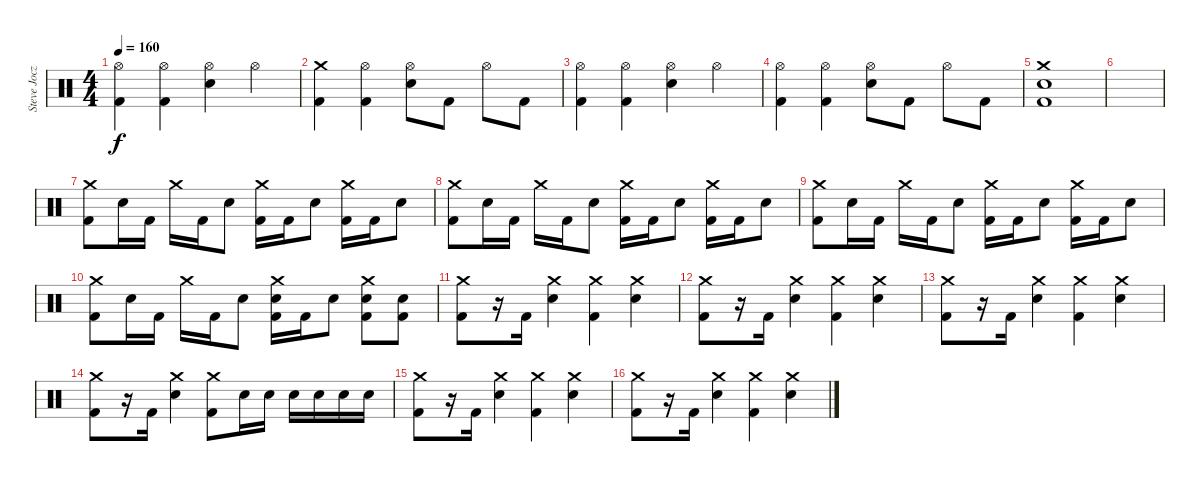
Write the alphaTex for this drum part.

\track ("Steve Jocz" "Steve Jocz") {instrument percussion}
\staff {score}
\articulation defaults
\ts (4 4)
\tempo 160
\clef neutral
\ks c
("Hi-Hat (open)" "Kick (hit) 2").4{dy f} ("Hi-Hat (open)" "Kick (hit) 2").4 ("Electric Snare (hit)" "Hi-Hat (open)").4 "Hi-Hat (open)".4 |
("Crash medium (hit)" "Kick (hit) 2").4 ("Hi-Hat (open)" "Kick (hit) 2").4 ("Electric Snare (hit)" "Hi-Hat (open)").8 "Kick (hit) 2".8 "Hi-Hat (open)".8 "Kick (hit) 2".8 |
("Hi-Hat (open)" "Kick (hit) 2").4 ("Hi-Hat (open)" "Kick (hit) 2").4 ("Electric Snare (hit)" "Hi-Hat (open)").4 "Hi-Hat (open)".4 |
("Hi-Hat (open)" "Kick (hit) 2").4 ("Hi-Hat (open)" "Kick (hit) 2").4 ("Electric Snare (hit)" "Hi-Hat (open)").8 "Kick (hit) 2".8 "Hi-Hat (open)".8 "Kick (hit) 2".8 |
("Crash medium (hit)" "Electric Snare (hit)" "Kick (hit) 2").1 |
|
("Crash medium (hit)" "Kick (hit) 2").8 "Electric Snare (hit)".16 "Kick (hit) 2".16 "Crash medium (hit)".16 "Kick (hit) 2".16 "Electric Snare (hit)".8 ("Crash medium (hit)" "Kick (hit) 2").16 "Kick (hit) 2".16 "Electric Snare (hit)".8 ("Crash medium (hit)" "Kick (hit) 2").16 "Kick (hit) 2".16 "Electric Snare (hit)".8 |
("Crash medium (hit)" "Kick (hit) 2").8 "Electric Snare (hit)".16 "Kick (hit) 2".16 "Crash medium (hit)".16 "Kick (hit) 2".16 "Electric Snare (hit)".8 ("Crash medium (hit)" "Kick (hit) 2").16 "Kick (hit) 2".16 "Electric Snare (hit)".8 ("Crash medium (hit)" "Kick (hit) 2").16 "Kick (hit) 2".16 "Electric Snare (hit)".8 |
("Crash medium (hit)" "Kick (hit) 2").8 "Electric Snare (hit)".16 "Kick (hit) 2".16 "Crash medium (hit)".16 "Kick (hit) 2".16 "Electric Snare (hit)".8 ("Crash medium (hit)" "Kick (hit) 2").16 "Kick (hit) 2".16 "Electric Snare (hit)".8 ("Crash medium (hit)" "Kick (hit) 2").16 "Kick (hit) 2".16 "Electric Snare (hit)".8 |
("Crash medium (hit)" "Kick (hit) 2").8 "Electric Snare (hit)".16 "Kick (hit) 2".16 "Crash medium (hit)".16 "Kick (hit) 2".16 "Electric Snare (hit)".8 ("Crash medium (hit)" "Electric Snare (hit)" "Kick (hit) 2").16 "Kick (hit) 2".16 "Electric Snare (hit)".8 ("Crash medium (hit)" "Electric Snare (hit)" "Kick (hit) 2").8 ("Electric Snare (hit)" "Kick (hit) 2").8 |
("Crash medium (hit)" "Kick (hit) 2").8 r.16 "Kick (hit) 2".16 ("Crash medium (hit)" "Electric Snare (hit)").4 ("Crash medium (hit)" "Kick (hit) 2").4 ("Crash medium (hit)" "Electric Snare (hit)").4 |
("Crash medium (hit)" "Kick (hit) 2").8 r.16 "Kick (hit) 2".16 ("Crash medium (hit)" "Electric Snare (hit)").4 ("Crash medium (hit)" "Kick (hit) 2").4 ("Crash medium (hit)" "Electric Snare (hit)").4 |
("Crash medium (hit)" "Kick (hit) 2").8 r.16 "Kick (hit) 2".16 ("Crash medium (hit)" "Electric Snare (hit)").4 ("Crash medium (hit)" "Kick (hit) 2").4 ("Crash medium (hit)" "Electric Snare (hit)").4 |
("Crash medium (hit)" "Kick (hit) 2").8 r.16 "Kick (hit) 2".16 ("Crash medium (hit)" "Electric Snare (hit)").4 ("Crash medium (hit)" "Kick (hit) 2").8 "Electric Snare (hit)".16 "Electric Snare (hit)".16 "Electric Snare (hit)".16 "Electric Snare (hit)".16 "Electric Snare (hit)".16 "Electric Snare (hit)".16 |
("Crash medium (hit)" "Kick (hit) 2").8 r.16 "Kick (hit) 2".16 ("Crash medium (hit)" "Electric Snare (hit)").4 ("Crash medium (hit)" "Kick (hit) 2").4 ("Crash medium (hit)" "Electric Snare (hit)").4 |
("Crash medium (hit)" "Kick (hit) 2").8 r.16 "Kick (hit) 2".16 ("Crash medium (hit)" "Electric Snare (hit)").4 ("Crash medium (hit)" "Kick (hit) 2").4 ("Crash medium (hit)" "Electric Snare (hit)").4
